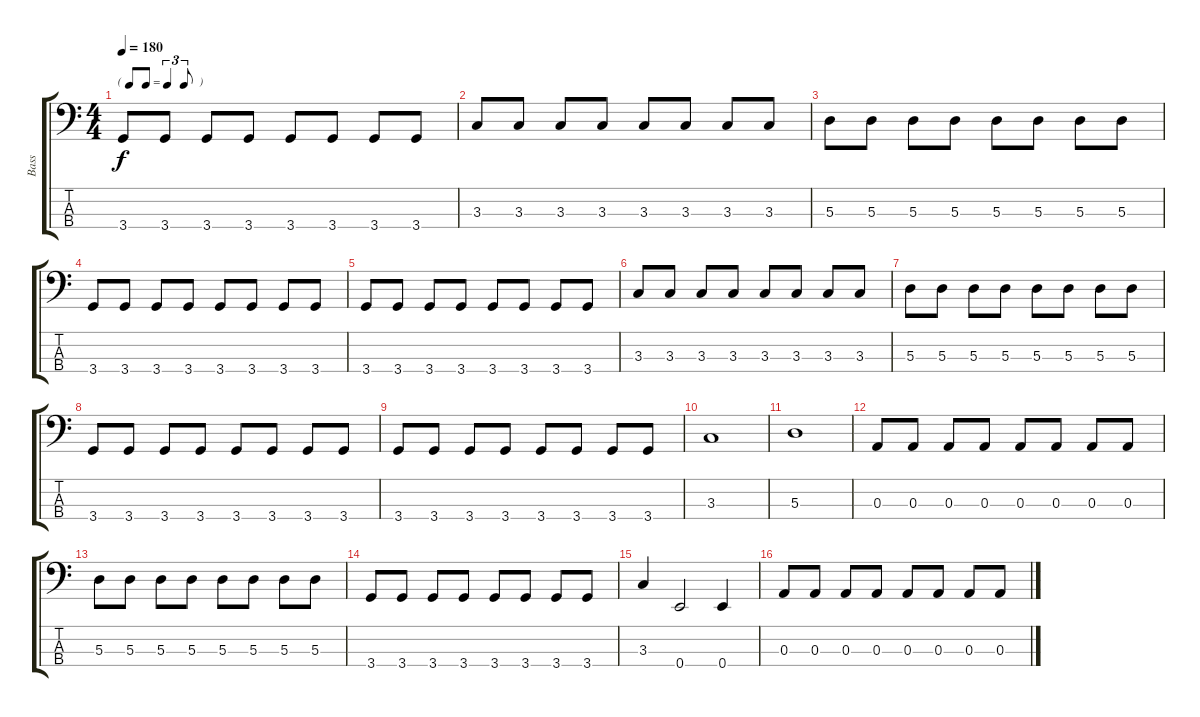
\track ("Bass" "Bass") {instrument slapbass2}
\staff {score tabs}
\tuning (G2 D2 A1 E1) {hide}
\ts (4 4)
\tf triplet8th
\tempo 180
\clef f4
\ks c
3.4.8{dy f} 3.4.8 3.4.8 3.4.8 3.4.8 3.4.8 3.4.8 3.4.8 |
3.3.8 3.3.8 3.3.8 3.3.8 3.3.8 3.3.8 3.3.8 3.3.8 |
5.3.8 5.3.8 5.3.8 5.3.8 5.3.8 5.3.8 5.3.8 5.3.8 |
3.4.8 3.4.8 3.4.8 3.4.8 3.4.8 3.4.8 3.4.8 3.4.8 |
3.4.8 3.4.8 3.4.8 3.4.8 3.4.8 3.4.8 3.4.8 3.4.8 |
3.3.8 3.3.8 3.3.8 3.3.8 3.3.8 3.3.8 3.3.8 3.3.8 |
5.3.8 5.3.8 5.3.8 5.3.8 5.3.8 5.3.8 5.3.8 5.3.8 |
3.4.8 3.4.8 3.4.8 3.4.8 3.4.8 3.4.8 3.4.8 3.4.8 |
3.4.8 3.4.8 3.4.8 3.4.8 3.4.8 3.4.8 3.4.8 3.4.8 |
3.3.1 |
5.3.1 |
0.3.8 0.3.8 0.3.8 0.3.8 0.3.8 0.3.8 0.3.8 0.3.8 |
5.3.8 5.3.8 5.3.8 5.3.8 5.3.8 5.3.8 5.3.8 5.3.8 |
3.4.8 3.4.8 3.4.8 3.4.8 3.4.8 3.4.8 3.4.8 3.4.8 |
3.3.4 0.4.2 0.4.4 |
0.3.8 0.3.8 0.3.8 0.3.8 0.3.8 0.3.8 0.3.8 0.3.8
